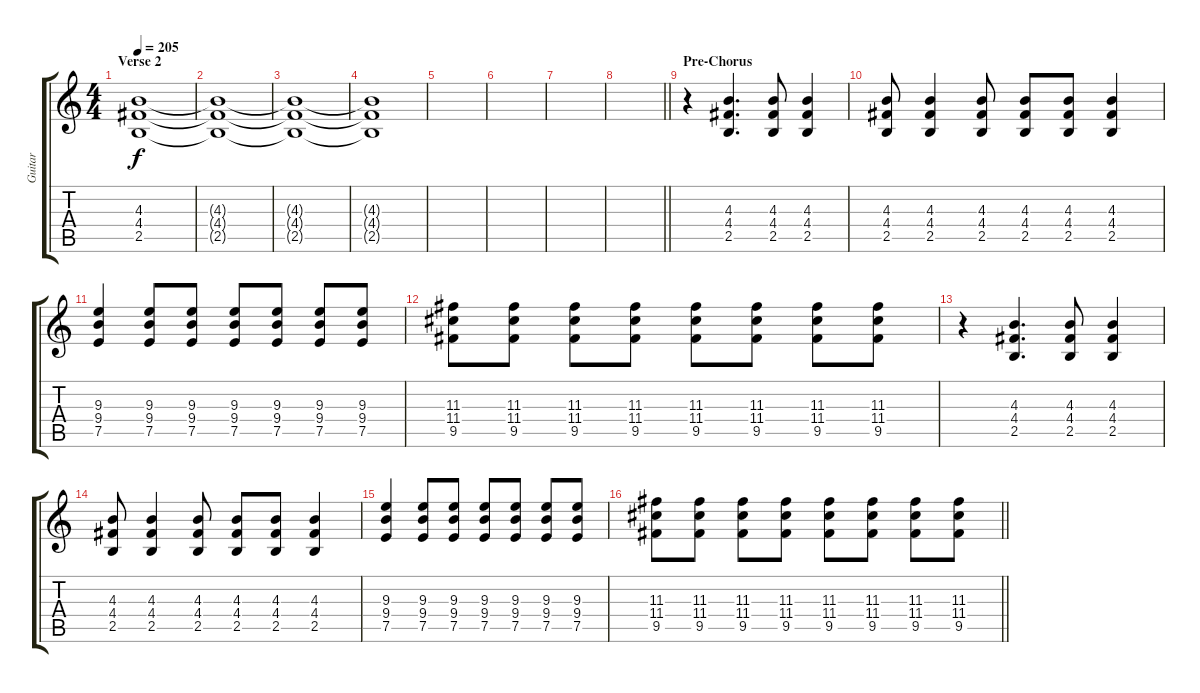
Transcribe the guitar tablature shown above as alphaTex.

\track ("Guitar" "Guitar") {instrument distortionguitar}
\staff {score tabs}
\tuning (E4 B3 G3 D3 A2 E2) {hide}
\ts (4 4)
\section ("" "Verse 2")
\tempo 205
\clef g2
\ks c
(4.3 4.4 2.5).1{dy f volume 0} |
(4.3{t} 4.4{t} 2.5{t}).1 |
(4.3{t} 4.4{t} 2.5{t}).1 |
(4.3{t} 4.4{t} 2.5{t}).1 |
|
|
|
\barLineRight lightlight
|
\section ("" "Pre-Chorus")
r.4 (4.3 4.4 2.5).4{d} (4.3 4.4 2.5).8 (4.3 4.4 2.5).4 |
(4.3 4.4 2.5).8 (4.3 4.4 2.5).4 (4.3 4.4 2.5).8 (4.3 4.4 2.5).8 (4.3 4.4 2.5).8 (4.3 4.4 2.5).4 |
(9.3 9.4 7.5).4 (9.3 9.4 7.5).8 (9.3 9.4 7.5).8 (9.3 9.4 7.5).8 (9.3 9.4 7.5).8 (9.3 9.4 7.5).8 (9.3 9.4 7.5).8 |
(11.3 11.4 9.5).8 (11.3 11.4 9.5).8 (11.3 11.4 9.5).8 (11.3 11.4 9.5).8 (11.3 11.4 9.5).8 (11.3 11.4 9.5).8 (11.3 11.4 9.5).8 (11.3 11.4 9.5).8 |
r.4 (4.3 4.4 2.5).4{d} (4.3 4.4 2.5).8 (4.3 4.4 2.5).4 |
(4.3 4.4 2.5).8 (4.3 4.4 2.5).4 (4.3 4.4 2.5).8 (4.3 4.4 2.5).8 (4.3 4.4 2.5).8 (4.3 4.4 2.5).4 |
(9.3 9.4 7.5).4 (9.3 9.4 7.5).8 (9.3 9.4 7.5).8 (9.3 9.4 7.5).8 (9.3 9.4 7.5).8 (9.3 9.4 7.5).8 (9.3 9.4 7.5).8 |
\barLineRight lightlight
(11.3 11.4 9.5).8 (11.3 11.4 9.5).8 (11.3 11.4 9.5).8 (11.3 11.4 9.5).8 (11.3 11.4 9.5).8 (11.3 11.4 9.5).8 (11.3 11.4 9.5).8 (11.3 11.4 9.5).8
